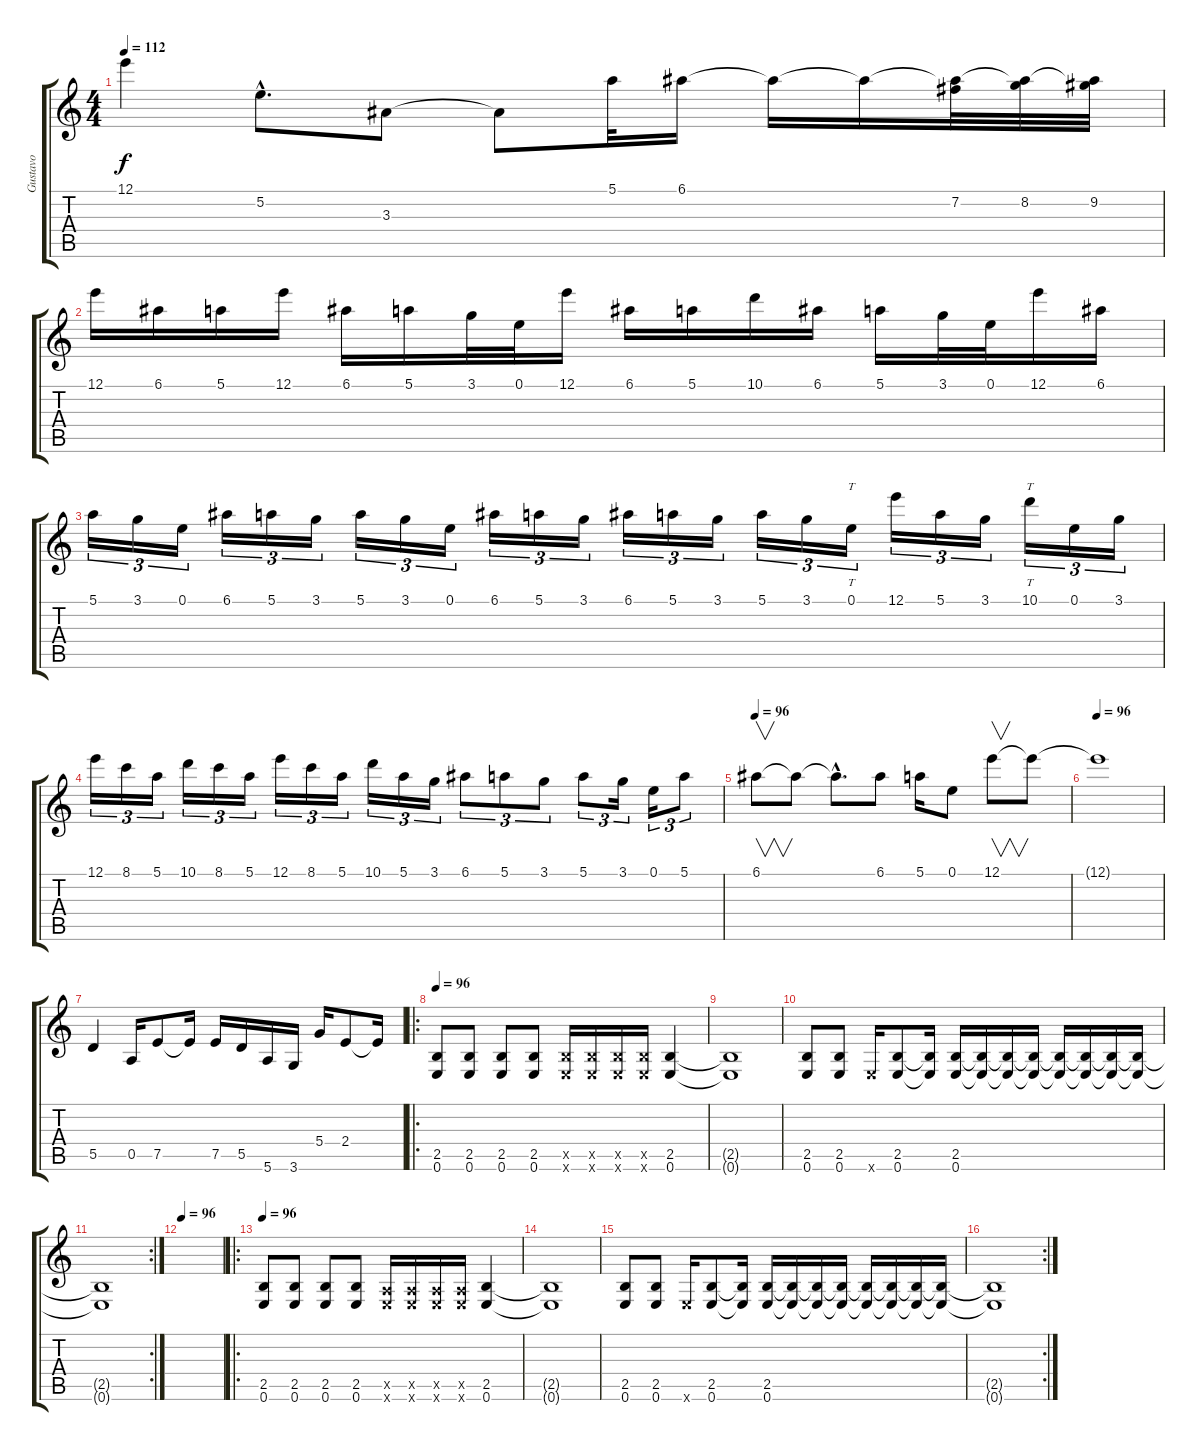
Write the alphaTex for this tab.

\track ("Gustavo" "Gustavo") {instrument distortionguitar}
\staff {score tabs}
\tuning (E4 B3 G3 D3 A2 E2) {hide}
\ts (4 4)
\tempo 112
\clef g2
\ks c
12.1.4{dy f} 5.2{hac}.8{d} 3.3.8 3.3{t}.8 5.1.32 6.1.16 6.1{t}.16 6.1{t}.16 (6.1{t} 7.2).32 (6.1{t} 8.2).32 (6.1{t} 9.2).32 |
12.1.16 6.1.16 5.1.16 12.1.16 6.1.16 5.1.16 3.1.32 0.1.32 12.1.16 6.1.16 5.1.16 10.1.16 6.1.16 5.1.16 3.1.32 0.1.32 12.1.16 6.1.16 |
5.1.16{tu (3 2)} 3.1.16{tu (3 2)} 0.1.16{tu (3 2)} 6.1.16{tu (3 2)} 5.1.16{tu (3 2)} 3.1.16{tu (3 2)} 5.1.16{tu (3 2)} 3.1.16{tu (3 2)} 0.1.16{tu (3 2)} 6.1.16{tu (3 2)} 5.1.16{tu (3 2)} 3.1.16{tu (3 2)} 6.1.16{tu (3 2)} 5.1.16{tu (3 2)} 3.1.16{tu (3 2)} 5.1.16{tu (3 2)} 3.1.16{tu (3 2)} 0.1.16{tt tu (3 2)} 12.1.16{tu (3 2)} 5.1.16{tu (3 2)} 3.1.16{tu (3 2)} 10.1.16{tt tu (3 2)} 0.1.16{tu (3 2)} 3.1.16{tu (3 2)} |
12.1.16{tu (3 2)} 8.1.16{tu (3 2)} 5.1.16{tu (3 2)} 10.1.16{tu (3 2)} 8.1.16{tu (3 2)} 5.1.16{tu (3 2)} 12.1.16{tu (3 2)} 8.1.16{tu (3 2)} 5.1.16{tu (3 2)} 10.1.16{tu (3 2)} 5.1.16{tu (3 2)} 3.1.16{tu (3 2)} 6.1.8{tu (3 2)} 5.1.8{tu (3 2)} 3.1.8{tu (3 2)} 5.1.8{tu (3 2)} 3.1.16{tu (3 2)} 0.1.16{tu (3 2)} 5.1.8{tu (3 2)} |
\tempo 96
6.1.8{v} 6.1{t}.8 6.1{hac t}.8{d} 6.1.8 5.1.16 0.1.8 12.1.8{v} 12.1{t}.8 |
\tempo 96
12.1{t}.1 |
5.5.4 0.5.16 7.5.8 7.5{t}.16 7.5.16 5.5.16 5.6.16 3.6.16 5.4.16 2.4.8 2.4{t}.16 |
\ro
\tempo 96
(2.5 0.6).8 (2.5 0.6).8 (2.5 0.6).8 (2.5 0.6).8 (2.5{x} 0.6{x}).16 (2.5{x} 0.6{x}).16 (2.5{x} 0.6{x}).16 (2.5{x} 0.6{x}).16 (2.5 0.6).4 |
(2.5{t} 0.6{t}).1 |
(2.5 0.6).8 (2.5 0.6).8 0.6{x}.16 (2.5 0.6).8 (2.5{t} 0.6{t}).16 (2.5 0.6).16 (2.5{t} 0.6{t}).16 (2.5{t} 0.6{t}).16 (2.5{t} 0.6{t}).16 (2.5{t} 0.6{t}).16 (2.5{t} 0.6{t}).16 (2.5{t} 0.6{t}).16 (2.5{t} 0.6{t}).16 |
\rc 2
(2.5{t} 0.6{t}).1 |
\tempo 96
|
\ro
\tempo 96
(2.5 0.6).8 (2.5 0.6).8 (2.5 0.6).8 (2.5 0.6).8 (0.5{x} 0.6{x}).16 (0.5{x} 0.6{x}).16 (0.5{x} 0.6{x}).16 (0.5{x} 0.6{x}).16 (2.5 0.6).4 |
(2.5{t} 0.6{t}).1 |
(2.5 0.6).8 (2.5 0.6).8 0.6{x}.16 (2.5 0.6).8 (2.5{t} 0.6{t}).16 (2.5 0.6).16 (2.5{t} 0.6{t}).16 (2.5{t} 0.6{t}).16 (2.5{t} 0.6{t}).16 (2.5{t} 0.6{t}).16 (2.5{t} 0.6{t}).16 (2.5{t} 0.6{t}).16 (2.5{t} 0.6{t}).16 |
\rc 2
(2.5{t} 0.6{t}).1
